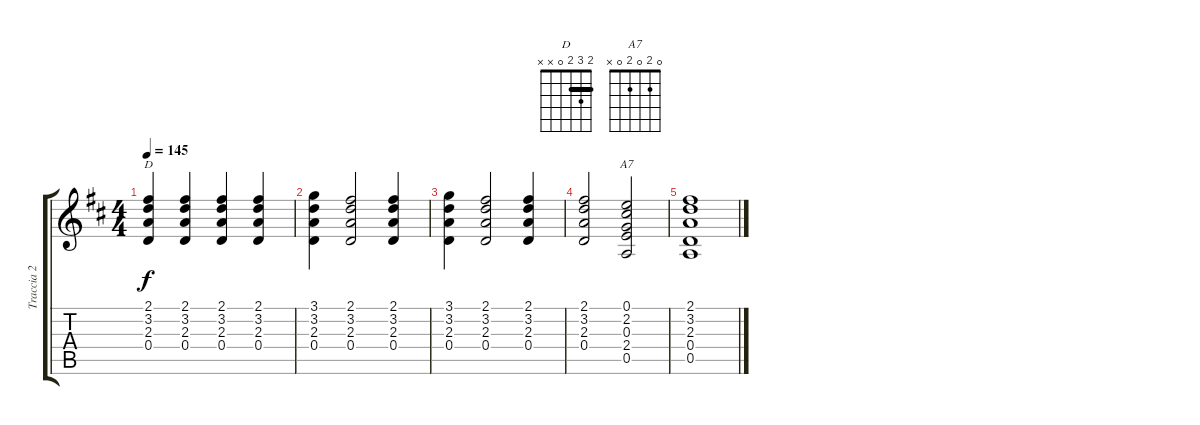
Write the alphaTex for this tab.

\track ("Traccia 2" "Traccia 2") {instrument electricguitarjazz}
\staff {score tabs}
\tuning (E4 B3 G3 D3 A2 E2) {hide}
\chord ("D" 2 3 2 0 x x) {barre 2}
\chord ("A7" 0 2 0 2 0 x)
\ts (4 4)
\tempo 145
\clef g2
\ks d
(2.1 3.2 2.3 0.4).4{ch "D" dy f} (2.1 3.2 2.3 0.4).4 (2.1 3.2 2.3 0.4).4 (2.1 3.2 2.3 0.4).4 |
(3.1 3.2 2.3 0.4).4 (2.1 3.2 2.3 0.4).2 (2.1 3.2 2.3 0.4).4 |
(3.1 3.2 2.3 0.4).4 (2.1 3.2 2.3 0.4).2 (2.1 3.2 2.3 0.4).4 |
(2.1 3.2 2.3 0.4).2 (0.1 2.2 0.3 2.4 0.5).2{ch "A7"} |
(2.1 3.2 2.3 0.4 0.5).1
